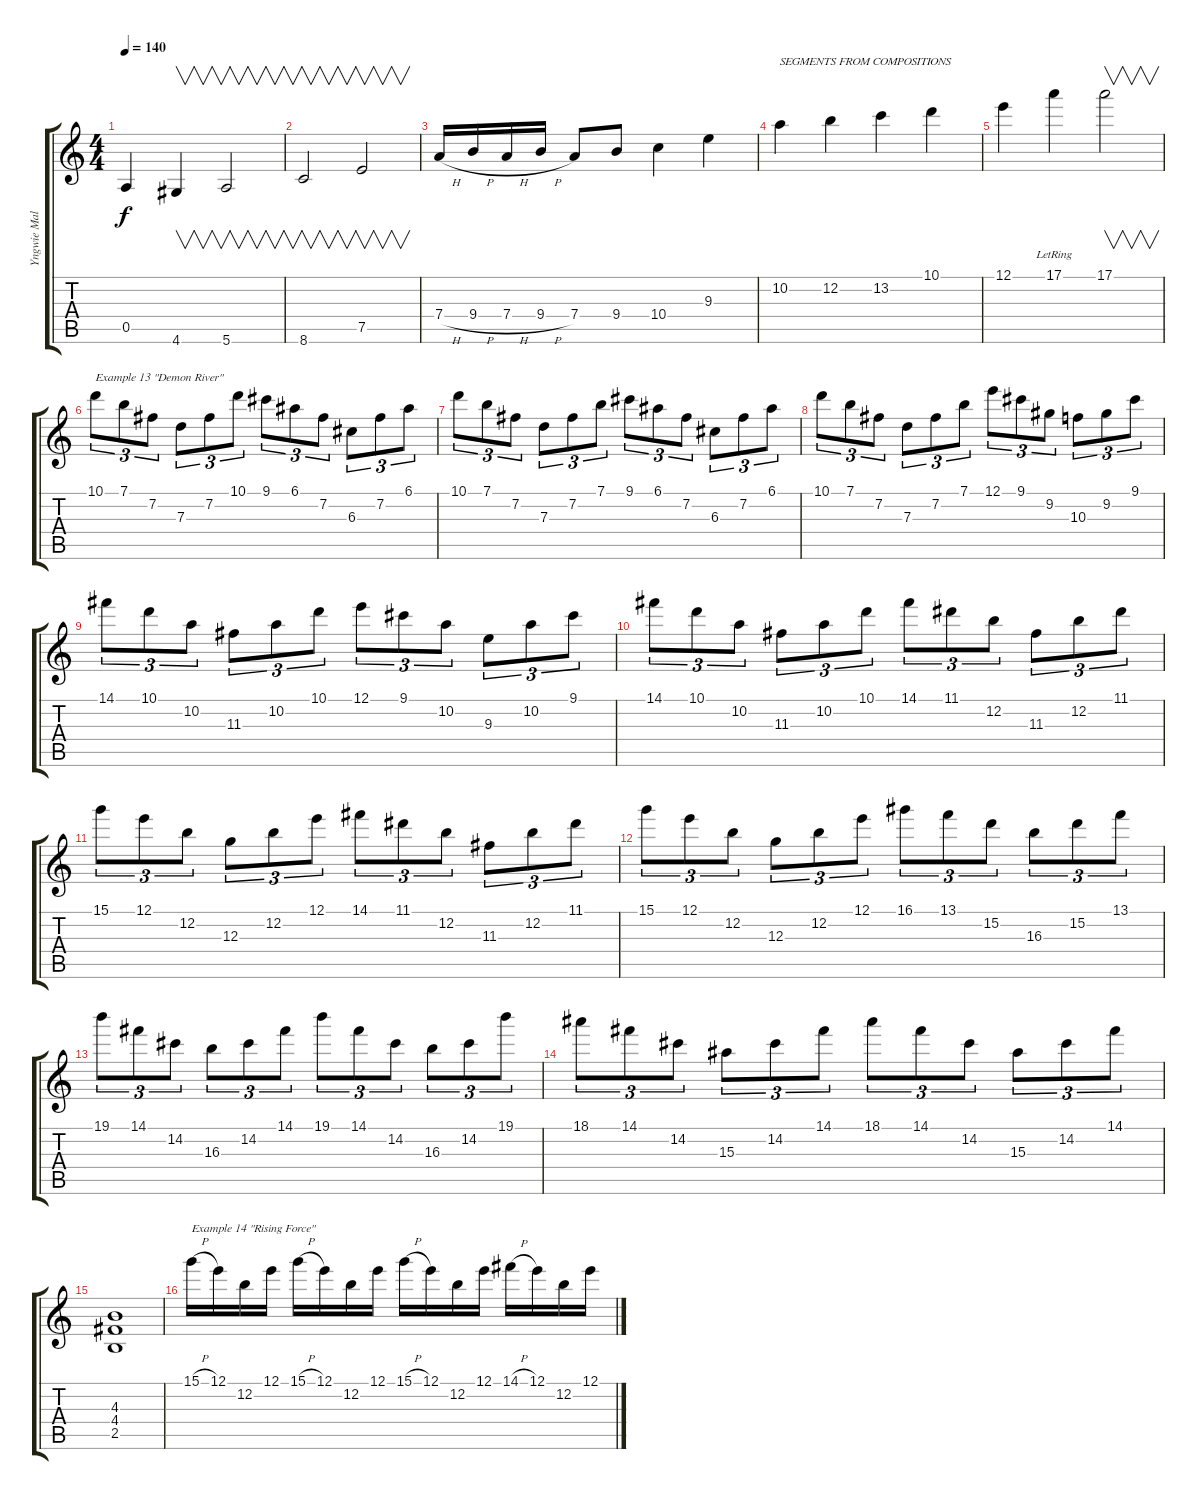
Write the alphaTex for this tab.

\track ("Yngwie Malmsteen" "Yngwie Mal") {instrument distortionguitar}
\staff {score tabs}
\tuning (E4 B3 G3 D3 A2 E2) {hide}
\ts (4 4)
\tempo 140
\clef g2
\ks c
0.5.4{dy f} 4.6.4{v} 5.6.2{v} |
8.6.2{v} 7.5.2{v} |
7.4{h}.16 9.4{h}.16 7.4{h}.16 9.4{h}.16 7.4.8 9.4.8 10.4.4 9.3.4 |
10.2.4{txt "SEGMENTS FROM COMPOSITIONS"} 12.2.4 13.2.4 10.1.4 |
12.1.4 17.1{lr}.4 17.1.2{v} |
10.1.8{tu (3 2) txt "Example 13 \"Demon River\""} 7.1.8{tu (3 2)} 7.2.8{tu (3 2)} 7.3.8{tu (3 2)} 7.2.8{tu (3 2)} 10.1.8{tu (3 2)} 9.1.8{tu (3 2)} 6.1.8{tu (3 2)} 7.2.8{tu (3 2)} 6.3.8{tu (3 2)} 7.2.8{tu (3 2)} 6.1.8{tu (3 2)} |
10.1.8{tu (3 2)} 7.1.8{tu (3 2)} 7.2.8{tu (3 2)} 7.3.8{tu (3 2)} 7.2.8{tu (3 2)} 7.1.8{tu (3 2)} 9.1.8{tu (3 2)} 6.1.8{tu (3 2)} 7.2.8{tu (3 2)} 6.3.8{tu (3 2)} 7.2.8{tu (3 2)} 6.1.8{tu (3 2)} |
10.1.8{tu (3 2)} 7.1.8{tu (3 2)} 7.2.8{tu (3 2)} 7.3.8{tu (3 2)} 7.2.8{tu (3 2)} 7.1.8{tu (3 2)} 12.1.8{tu (3 2)} 9.1.8{tu (3 2)} 9.2.8{tu (3 2)} 10.3.8{tu (3 2)} 9.2.8{tu (3 2)} 9.1.8{tu (3 2)} |
14.1.8{tu (3 2)} 10.1.8{tu (3 2)} 10.2.8{tu (3 2)} 11.3.8{tu (3 2)} 10.2.8{tu (3 2)} 10.1.8{tu (3 2)} 12.1.8{tu (3 2)} 9.1.8{tu (3 2)} 10.2.8{tu (3 2)} 9.3.8{tu (3 2)} 10.2.8{tu (3 2)} 9.1.8{tu (3 2)} |
14.1.8{tu (3 2)} 10.1.8{tu (3 2)} 10.2.8{tu (3 2)} 11.3.8{tu (3 2)} 10.2.8{tu (3 2)} 10.1.8{tu (3 2)} 14.1.8{tu (3 2)} 11.1.8{tu (3 2)} 12.2.8{tu (3 2)} 11.3.8{tu (3 2)} 12.2.8{tu (3 2)} 11.1.8{tu (3 2)} |
15.1.8{tu (3 2)} 12.1.8{tu (3 2)} 12.2.8{tu (3 2)} 12.3.8{tu (3 2)} 12.2.8{tu (3 2)} 12.1.8{tu (3 2)} 14.1.8{tu (3 2)} 11.1.8{tu (3 2)} 12.2.8{tu (3 2)} 11.3.8{tu (3 2)} 12.2.8{tu (3 2)} 11.1.8{tu (3 2)} |
15.1.8{tu (3 2)} 12.1.8{tu (3 2)} 12.2.8{tu (3 2)} 12.3.8{tu (3 2)} 12.2.8{tu (3 2)} 12.1.8{tu (3 2)} 16.1.8{tu (3 2)} 13.1.8{tu (3 2)} 15.2.8{tu (3 2)} 16.3.8{tu (3 2)} 15.2.8{tu (3 2)} 13.1.8{tu (3 2)} |
19.1.8{tu (3 2)} 14.1.8{tu (3 2)} 14.2.8{tu (3 2)} 16.3.8{tu (3 2)} 14.2.8{tu (3 2)} 14.1.8{tu (3 2)} 19.1.8{tu (3 2)} 14.1.8{tu (3 2)} 14.2.8{tu (3 2)} 16.3.8{tu (3 2)} 14.2.8{tu (3 2)} 19.1.8{tu (3 2)} |
18.1.8{tu (3 2)} 14.1.8{tu (3 2)} 14.2.8{tu (3 2)} 15.3.8{tu (3 2)} 14.2.8{tu (3 2)} 14.1.8{tu (3 2)} 18.1.8{tu (3 2)} 14.1.8{tu (3 2)} 14.2.8{tu (3 2)} 15.3.8{tu (3 2)} 14.2.8{tu (3 2)} 14.1.8{tu (3 2)} |
(4.3 4.4 2.5).1 |
15.1{h}.16{txt "Example 14 \"Rising Force\""} 12.1.16 12.2.16 12.1.16 15.1{h}.16 12.1.16 12.2.16 12.1.16 15.1{h}.16 12.1.16 12.2.16 12.1.16 14.1{h}.16 12.1.16 12.2.16 12.1.16
